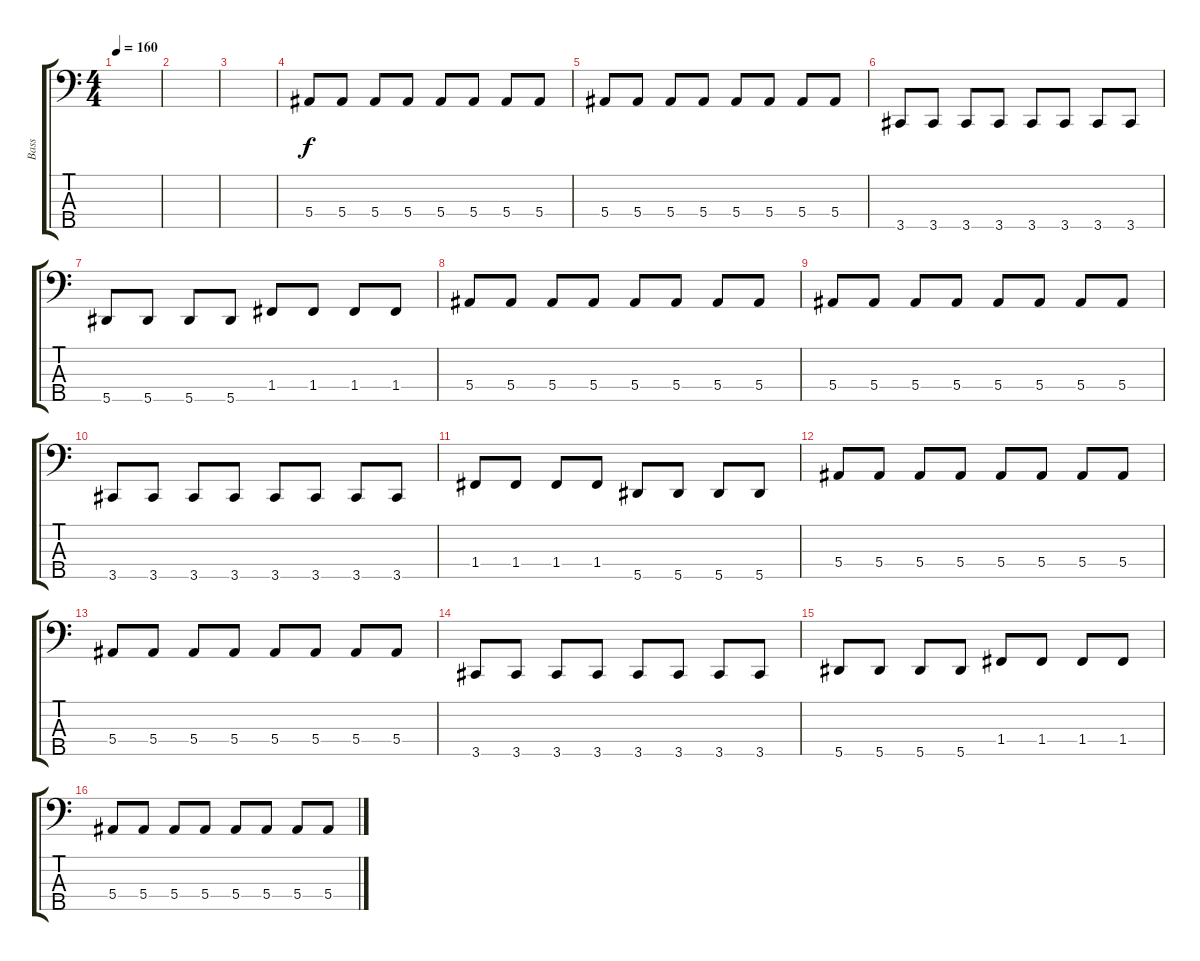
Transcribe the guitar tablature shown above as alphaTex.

\track ("Bass" "Bass") {instrument electricbasspick}
\staff {score tabs}
\tuning (Ab2 Eb2 Bb1 F1 Bb0) {hide}
\ts (4 4)
\tempo 160
\clef f4
\ks c
|
|
|
5.4.8 5.4.8 5.4.8 5.4.8 5.4.8 5.4.8 5.4.8 5.4.8 |
5.4.8 5.4.8 5.4.8 5.4.8 5.4.8 5.4.8 5.4.8 5.4.8 |
3.5.8 3.5.8 3.5.8 3.5.8 3.5.8 3.5.8 3.5.8 3.5.8 |
5.5.8 5.5.8 5.5.8 5.5.8 1.4.8 1.4.8 1.4.8 1.4.8 |
5.4.8 5.4.8 5.4.8 5.4.8 5.4.8 5.4.8 5.4.8 5.4.8 |
5.4.8 5.4.8 5.4.8 5.4.8 5.4.8 5.4.8 5.4.8 5.4.8 |
3.5.8 3.5.8 3.5.8 3.5.8 3.5.8 3.5.8 3.5.8 3.5.8 |
1.4.8 1.4.8 1.4.8 1.4.8 5.5.8 5.5.8 5.5.8 5.5.8 |
5.4.8 5.4.8 5.4.8 5.4.8 5.4.8 5.4.8 5.4.8 5.4.8 |
5.4.8 5.4.8 5.4.8 5.4.8 5.4.8 5.4.8 5.4.8 5.4.8 |
3.5.8 3.5.8 3.5.8 3.5.8 3.5.8 3.5.8 3.5.8 3.5.8 |
5.5.8 5.5.8 5.5.8 5.5.8 1.4.8 1.4.8 1.4.8 1.4.8 |
5.4.8 5.4.8 5.4.8 5.4.8 5.4.8 5.4.8 5.4.8 5.4.8
